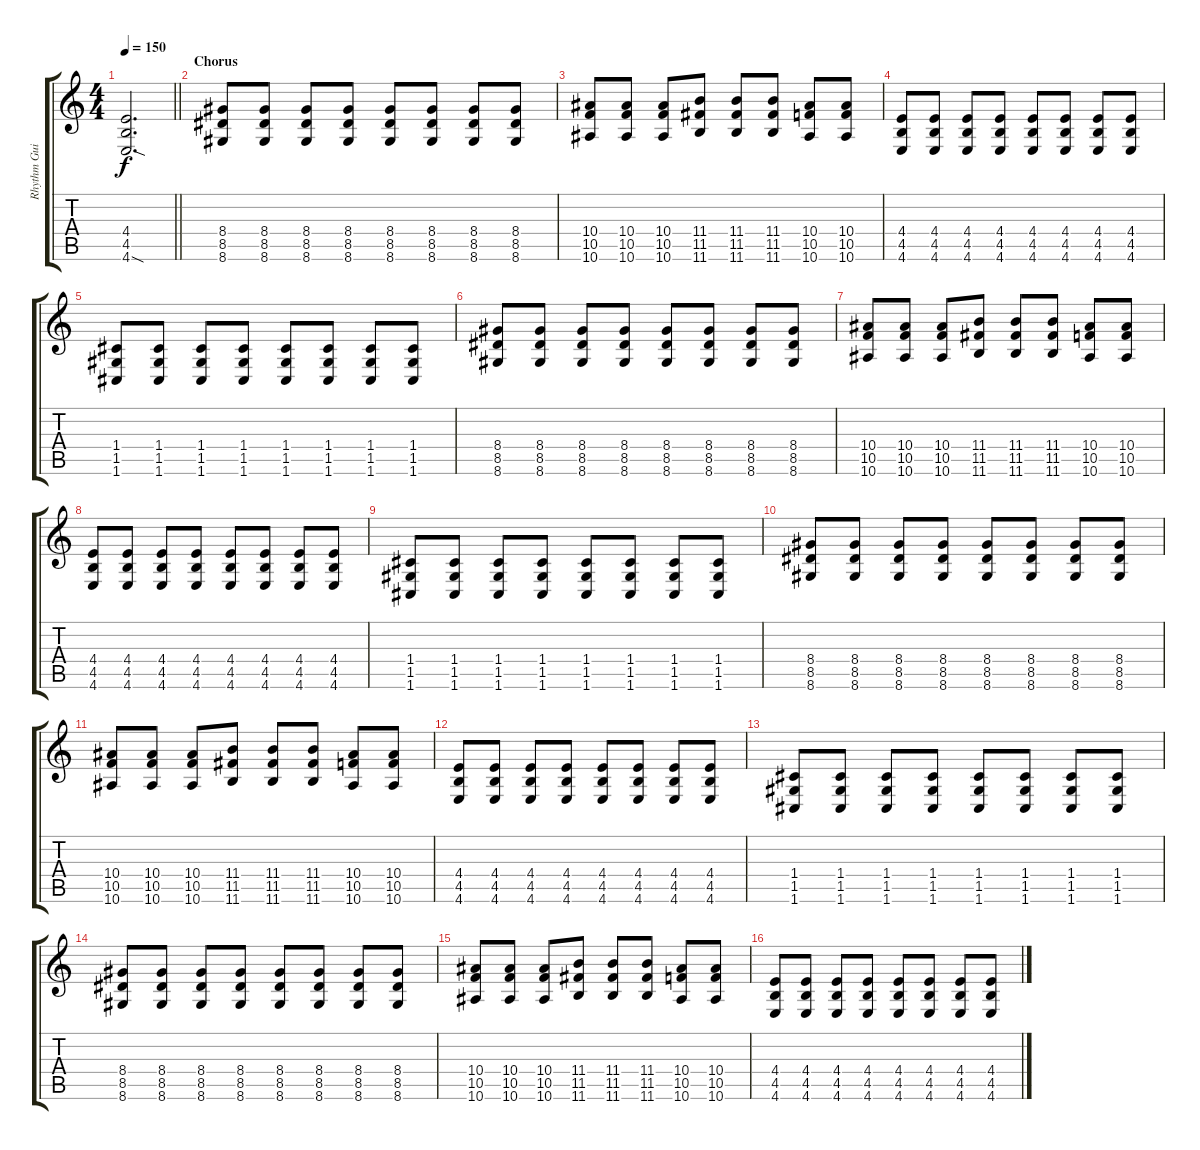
\track ("Rhythm Guitar" "Rhythm Gui") {instrument distortionguitar}
\staff {score tabs}
\tuning (D4 A3 F3 C3 G2 C2) {hide}
\ts (4 4)
\tempo 150
\clef g2
\barLineRight lightlight
\ks c
(4.4 4.5 4.6{sod}).2{d dy f} |
\section ("" "Chorus")
(8.4 8.5 8.6).8 (8.4 8.5 8.6).8 (8.4 8.5 8.6).8 (8.4 8.5 8.6).8 (8.4 8.5 8.6).8 (8.4 8.5 8.6).8 (8.4 8.5 8.6).8 (8.4 8.5 8.6).8 |
(10.4 10.5 10.6).8 (10.4 10.5 10.6).8 (10.4 10.5 10.6).8 (11.4 11.5 11.6).8 (11.4 11.5 11.6).8 (11.4 11.5 11.6).8 (10.4 10.5 10.6).8 (10.4 10.5 10.6).8 |
(4.4 4.5 4.6).8 (4.4 4.5 4.6).8 (4.4 4.5 4.6).8 (4.4 4.5 4.6).8 (4.4 4.5 4.6).8 (4.4 4.5 4.6).8 (4.4 4.5 4.6).8 (4.4 4.5 4.6).8 |
(1.4 1.5 1.6).8 (1.4 1.5 1.6).8 (1.4 1.5 1.6).8 (1.4 1.5 1.6).8 (1.4 1.5 1.6).8 (1.4 1.5 1.6).8 (1.4 1.5 1.6).8 (1.4 1.5 1.6).8 |
(8.4 8.5 8.6).8 (8.4 8.5 8.6).8 (8.4 8.5 8.6).8 (8.4 8.5 8.6).8 (8.4 8.5 8.6).8 (8.4 8.5 8.6).8 (8.4 8.5 8.6).8 (8.4 8.5 8.6).8 |
(10.4 10.5 10.6).8 (10.4 10.5 10.6).8 (10.4 10.5 10.6).8 (11.4 11.5 11.6).8 (11.4 11.5 11.6).8 (11.4 11.5 11.6).8 (10.4 10.5 10.6).8 (10.4 10.5 10.6).8 |
(4.4 4.5 4.6).8 (4.4 4.5 4.6).8 (4.4 4.5 4.6).8 (4.4 4.5 4.6).8 (4.4 4.5 4.6).8 (4.4 4.5 4.6).8 (4.4 4.5 4.6).8 (4.4 4.5 4.6).8 |
(1.4 1.5 1.6).8 (1.4 1.5 1.6).8 (1.4 1.5 1.6).8 (1.4 1.5 1.6).8 (1.4 1.5 1.6).8 (1.4 1.5 1.6).8 (1.4 1.5 1.6).8 (1.4 1.5 1.6).8 |
(8.4 8.5 8.6).8 (8.4 8.5 8.6).8 (8.4 8.5 8.6).8 (8.4 8.5 8.6).8 (8.4 8.5 8.6).8 (8.4 8.5 8.6).8 (8.4 8.5 8.6).8 (8.4 8.5 8.6).8 |
(10.4 10.5 10.6).8 (10.4 10.5 10.6).8 (10.4 10.5 10.6).8 (11.4 11.5 11.6).8 (11.4 11.5 11.6).8 (11.4 11.5 11.6).8 (10.4 10.5 10.6).8 (10.4 10.5 10.6).8 |
(4.4 4.5 4.6).8 (4.4 4.5 4.6).8 (4.4 4.5 4.6).8 (4.4 4.5 4.6).8 (4.4 4.5 4.6).8 (4.4 4.5 4.6).8 (4.4 4.5 4.6).8 (4.4 4.5 4.6).8 |
(1.4 1.5 1.6).8 (1.4 1.5 1.6).8 (1.4 1.5 1.6).8 (1.4 1.5 1.6).8 (1.4 1.5 1.6).8 (1.4 1.5 1.6).8 (1.4 1.5 1.6).8 (1.4 1.5 1.6).8 |
(8.4 8.5 8.6).8 (8.4 8.5 8.6).8 (8.4 8.5 8.6).8 (8.4 8.5 8.6).8 (8.4 8.5 8.6).8 (8.4 8.5 8.6).8 (8.4 8.5 8.6).8 (8.4 8.5 8.6).8 |
(10.4 10.5 10.6).8 (10.4 10.5 10.6).8 (10.4 10.5 10.6).8 (11.4 11.5 11.6).8 (11.4 11.5 11.6).8 (11.4 11.5 11.6).8 (10.4 10.5 10.6).8 (10.4 10.5 10.6).8 |
(4.4 4.5 4.6).8 (4.4 4.5 4.6).8 (4.4 4.5 4.6).8 (4.4 4.5 4.6).8 (4.4 4.5 4.6).8 (4.4 4.5 4.6).8 (4.4 4.5 4.6).8 (4.4 4.5 4.6).8
